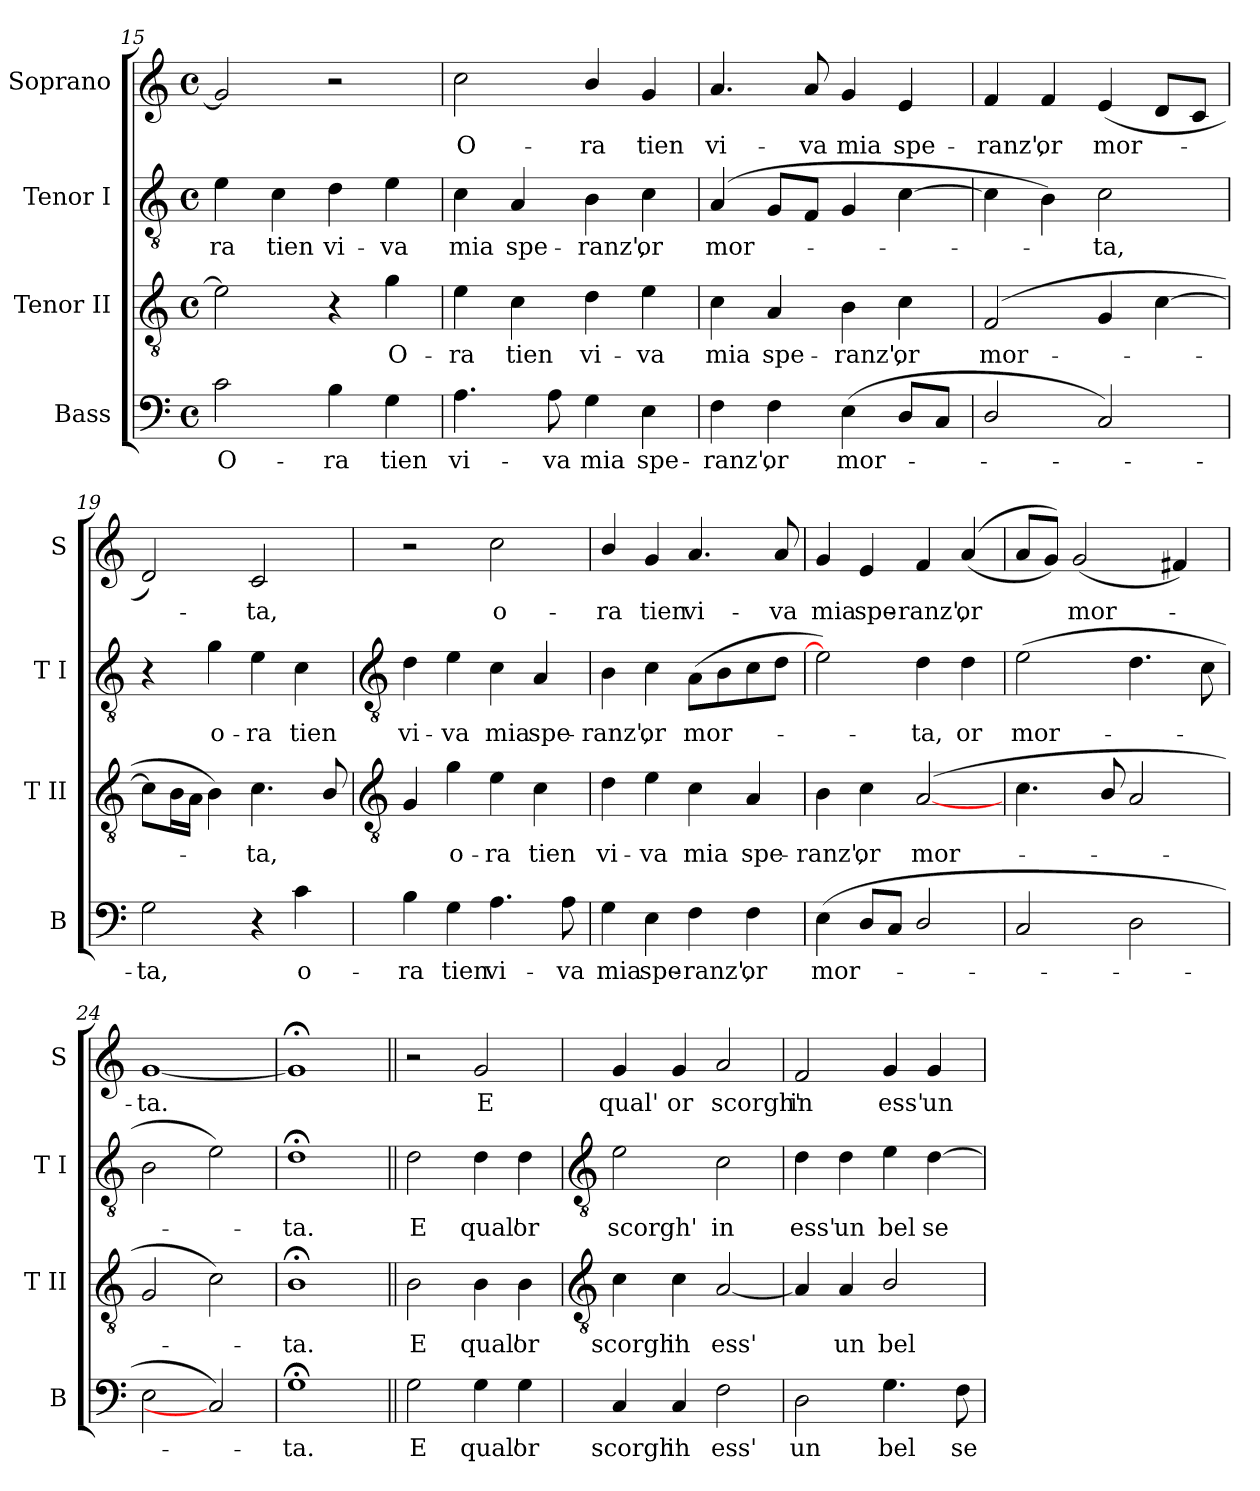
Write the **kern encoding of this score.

**kern	**text	**kern	**text	**kern	**text	**kern	**text
*part4	*part4	*part3	*part3	*part2	*part2	*part1	*part1
*staff4	*staff4	*staff3	*staff3	*staff2	*staff2	*staff1	*staff1
*I"Bass	*	*I"Tenor II	*	*I"Tenor I	*	*I"Soprano	*
*I'B	*	*I'T II	*	*I'T I	*	*I'S	*
*clefF4	*	*clefGv2	*	*clefGv2	*	*clefG2	*
*k[]	*	*k[]	*	*k[]	*	*k[]	*
*C:	*	*C:	*	*C:	*	*C:	*
*M4/4	*	*M4/4	*	*M4/4	*	*M4/4	*
*met(c)	*	*met(c)	*	*met(c)	*	*met(c)	*
=15	=15	=15	=15	=15	=15	=15	=15
!	!LO:LY:b	!	!	!	!LO:LY:b	!	!
2c	O-	2e]	.	4e	-ra	2g]	.
!	!	!	!	!	!LO:LY:b	!	!
.	.	.	.	4c	tien	.	.
!	!LO:LY:b	!	!	!	!LO:LY:b	!	!
4B	-ra	4r	.	4d	vi-	2r	.
!	!LO:LY:b	!	!LO:LY:b	!	!LO:LY:b	!	!
4G	tien	4g	O-	4e	-va	.	.
=16	=16	=16	=16	=16	=16	=16	=16
!	!LO:LY:b	!	!LO:LY:b	!	!LO:LY:b	!	!LO:LY:b
4.A	vi-	4e	-ra	4c	mia	2cc	O-
!	!	!	!LO:LY:b	!	!LO:LY:b	!	!
.	.	4c	tien	4A	spe-	.	.
!	!LO:LY:b	!	!	!	!	!	!
8A	-va	.	.	.	.	.	.
!	!LO:LY:b	!	!LO:LY:b	!	!LO:LY:b	!	!LO:LY:b
4G	mia	4d	vi-	4B	-ranz',	4b/	-ra
!	!LO:LY:b	!	!LO:LY:b	!	!LO:LY:b	!	!LO:LY:b
4E	spe-	4e	-va	4c	or	4g	tien
=17	=17	=17	=17	=17	=17	=17	=17
!	!LO:LY:b	!	!LO:LY:b	!	!LO:LY:b	!	!LO:LY:b
4F	-ranz',	4c	mia	(>4A	mor-	4.a	vi-
!	!LO:LY:b	!	!LO:LY:b	!	!	!	!
4F	or	4A	spe-	8GL	.	.	.
!	!	!	!	!	!	!	!LO:LY:b
.	.	.	.	8FJ	.	8a	-va
!	!LO:LY:b	!	!LO:LY:b	!	!	!	!LO:LY:b
(<4E	mor-	4B	-ranz',	4G	.	4g	mia
!	!	!	!LO:LY:b	!	!	!	!LO:LY:b
8DL	.	4c	or	[4c	.	4e	spe-
8CJ	.	.	.	.	.	.	.
=18	=18	=18	=18	=18	=18	=18	=18
!	!	!	!LO:LY:b	!	!	!	!LO:LY:b
2D/	.	(>2F	mor-	4c]	.	4f	-ranz',
!	!	!	!	!	!	!	!LO:LY:b
.	.	.	.	4B)	.	4f	or
!	!	!	!	!	!LO:LY:b	!	!LO:LY:b
2C)	.	4G	.	2c	ta,	(<4e	mor-
.	.	[4c	.	.	.	8dL	.
.	.	.	.	.	.	8cJ	.
=19	=19	=19	=19	=19	=19	=19	=19
!	!LO:LY:b	!	!	!	!	!	!
2G	ta,	8cL]	.	4r	.	2d)	.
.	.	16BL	.	.	.	.	.
.	.	16AJJ	.	.	.	.	.
!	!	!	!	!	!LO:LY:b	!	!
.	.	4B)	.	4g	o-	.	.
!	!	!	!LO:LY:b	!	!LO:LY:b	!	!LO:LY:b
4r	.	4.c	ta,	4e	-ra	2c	ta,
!	!LO:LY:b	!	!	!	!LO:LY:b	!	!
4c	o-	.	.	4c	tien	.	.
.	.	8B/	.	.	.	.	.
!!LO:LB:g=z
=20	=20	=20	=20	=20	=20	=20	=20
*	*	*clefGv2	*	*clefGv2	*	*	*
!	!LO:LY:b	!	!	!	!LO:LY:b	!	!
4B	-ra	4G	.	4d	vi-	2r	.
!	!LO:LY:b	!	!LO:LY:b	!	!LO:LY:b	!	!
4G	tien	4g	o-	4e	-va	.	.
!	!LO:LY:b	!	!LO:LY:b	!	!LO:LY:b	!	!LO:LY:b
4.A	vi-	4e	-ra	4c	mia	2cc	o-
!	!	!	!LO:LY:b	!	!LO:LY:b	!	!
.	.	4c	tien	4A	spe-	.	.
!	!LO:LY:b	!	!	!	!	!	!
8A	-va	.	.	.	.	.	.
=21	=21	=21	=21	=21	=21	=21	=21
!	!LO:LY:b	!	!LO:LY:b	!	!LO:LY:b	!	!LO:LY:b
4G	mia	4d	vi-	4B	-ranz',	4b/	-ra
!	!LO:LY:b	!	!LO:LY:b	!	!LO:LY:b	!	!LO:LY:b
4E	spe-	4e	-va	4c	or	4g	tien
!	!LO:LY:b	!	!LO:LY:b	!	!LO:LY:b	!	!LO:LY:b
4F	-ranz',	4c	mia	(>8AL	mor-	4.a	vi-
.	.	.	.	8B	.	.	.
!	!LO:LY:b	!	!LO:LY:b	!	!	!	!
4F	or	4A	spe-	8c	.	.	.
!	!	!	!	!	!	!	!LO:LY:b
.	.	.	.	8dJ	.	8a	-va
=22	=22	=22	=22	=22	=22	=22	=22
!	!LO:LY:b	!	!LO:LY:b	!	!	!	!LO:LY:b
(>4E	mor-	4B	-ranz',	2e])	.	4g	mia
!	!	!	!LO:LY:b	!	!	!	!LO:LY:b
8DL	.	4c	or	.	.	4e	spe-
8CJ	.	.	.	.	.	.	.
!	!	!	!LO:LY:b	!	!LO:LY:b	!	!LO:LY:b
2D/	.	(<[2A	mor-	4d	ta,	4f	-ranz',
!	!	!	!	!	!LO:LY:b	!	!LO:LY:b
.	.	.	.	4d	or	(<(<4a	or
=23	=23	=23	=23	=23	=23	=23	=23
!	!	!	!	!	!LO:LY:b	!	!
2C	.	4.c	.	(>2e	mor-	8aL	.
.	.	.	.	.	.	8gJ))	.
!	!	!	!	!	!	!	!LO:LY:b
.	.	.	.	.	.	(<2g	mor-
.	.	8B/	.	.	.	.	.
2D	.	2A	.	4.d	.	.	.
.	.	.	.	.	.	4f#X)	.
.	.	.	.	8c	.	.	.
=24	=24	=24	=24	=24	=24	=24	=24
!	!	!	!	!	!	!	!LO:LY:b
2E	.	2G	.	2B	.	[1g	ta.
2C])	.	2c)	.	2e)	.	.	.
=25	=25	=25	=25	=25	=25	=25	=25
!	!LO:LY:b	!	!LO:LY:b	!	!LO:LY:b	!	!
1G;<	ta.	1B;<	ta.	1d;<	ta.	1g;<]	.
=26||	=26||	=26||	=26||	=26||	=26||	=26||	=26||
!	!LO:LY:b	!	!LO:LY:b	!	!LO:LY:b	!	!
2G	E	2B	E	2d	E	2r	.
!	!LO:LY:b	!	!LO:LY:b	!	!LO:LY:b	!	!LO:LY:b
4G	qual'	4B	qual'	4d	qual'	2g	E
!	!LO:LY:b	!	!LO:LY:b	!	!LO:LY:b	!	!
4G	or	4B	or	4d	or	.	.
!!LO:LB:g=z
=27	=27	=27	=27	=27	=27	=27	=27
*	*	*clefGv2	*	*clefGv2	*	*	*
!	!LO:LY:b	!	!LO:LY:b	!	!LO:LY:b	!	!LO:LY:b
4C	scorgh'	4c	scorgh'	2e	scorgh'	4g	qual'
!	!LO:LY:b	!	!LO:LY:b	!	!	!	!LO:LY:b
4C	in	4c	in	.	.	4g	or
!	!LO:LY:b	!	!LO:LY:b	!	!LO:LY:b	!	!LO:LY:b
2F	ess'	[2A	ess'	2c	in	2a	scorgh'
=28	=28	=28	=28	=28	=28	=28	=28
!	!LO:LY:b	!	!	!	!LO:LY:b	!	!LO:LY:b
2D	un	4A]	.	4d	ess'	2f	in
!	!	!	!LO:LY:b	!	!LO:LY:b	!	!
.	.	4A	un	4d	un	.	.
!	!LO:LY:b	!	!LO:LY:b	!	!LO:LY:b	!	!LO:LY:b
4.G	bel	2B/	bel	4e	bel	4g	ess'
!	!	!	!	!	!LO:LY:b	!	!LO:LY:b
.	.	.	.	[4d	se-	4g	un
!	!LO:LY:b	!	!	!	!	!	!
8F	se-	.	.	.	.	.	.
=	=	=	=	=	=	=	=
*-	*-	*-	*-	*-	*-	*-	*-
